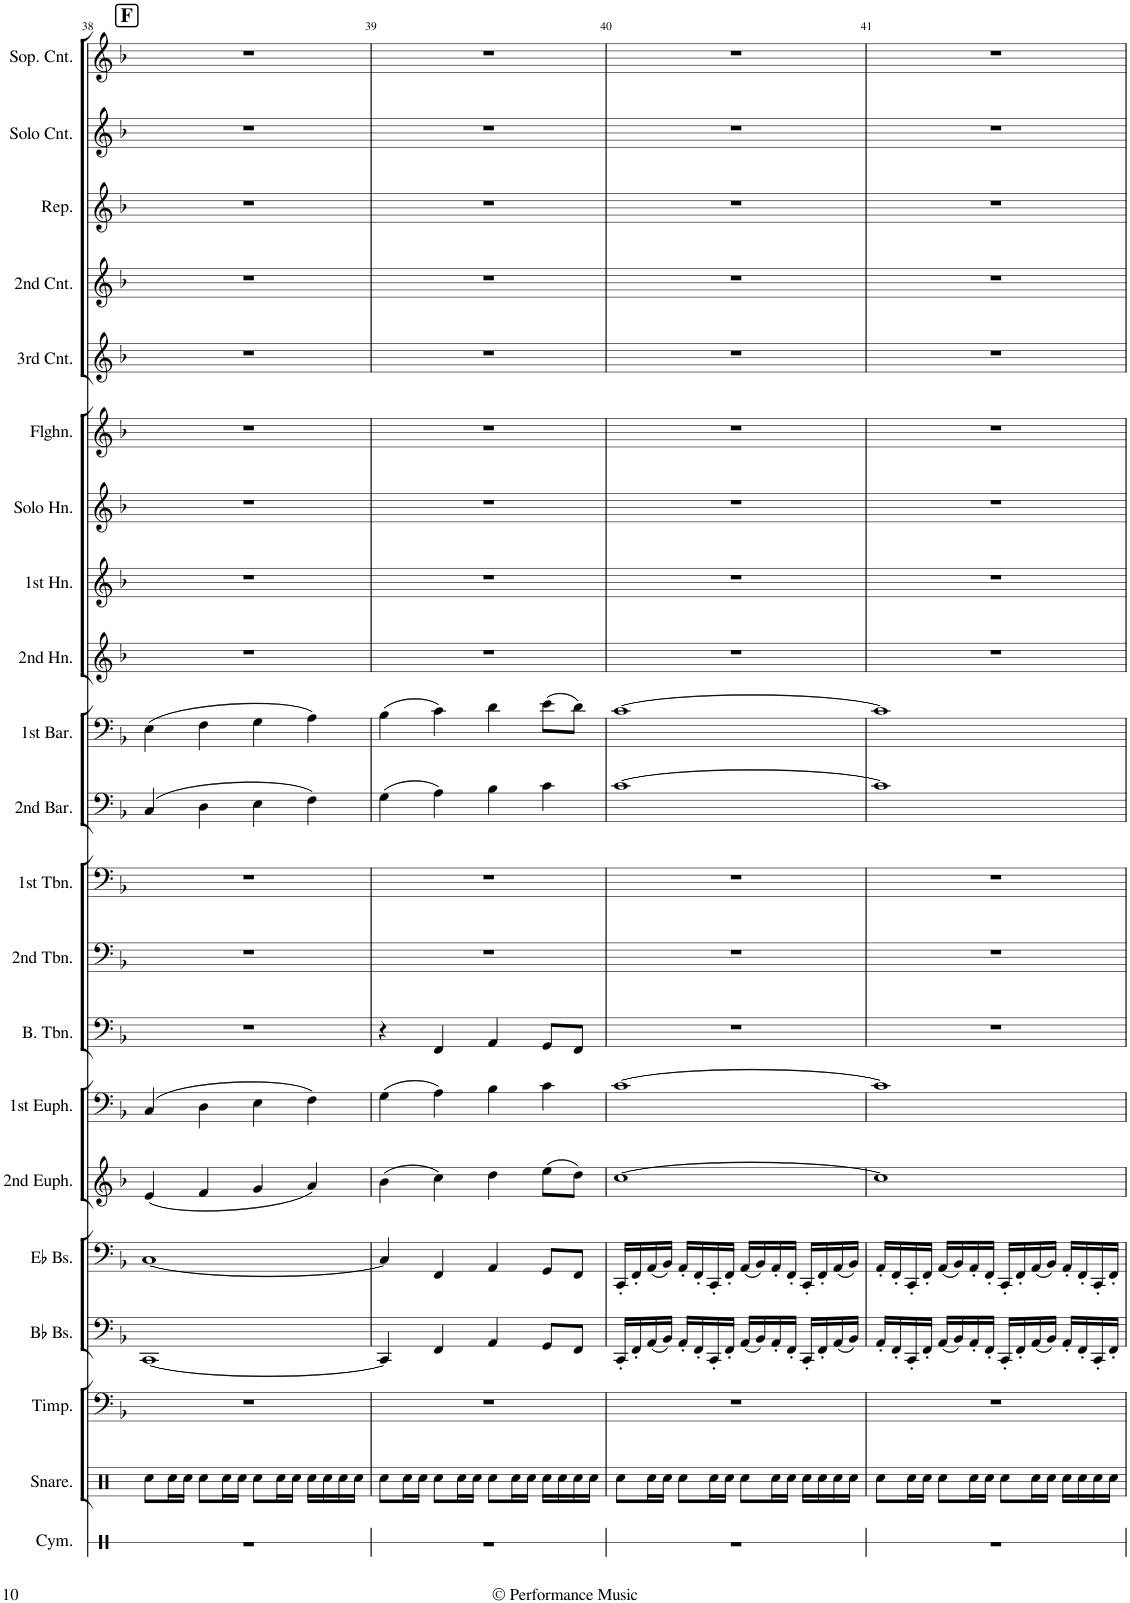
**kern	**kern	**kern	**kern	**kern	**kern	**kern	**kern	**kern	**kern	**kern	**kern	**kern	**kern	**kern	**kern	**kern	**kern	**kern	**kern	**kern
*part21	*part20	*part19	*part18	*part17	*part16	*part15	*part14	*part13	*part12	*part11	*part10	*part9	*part8	*part7	*part6	*part5	*part4	*part3	*part2	*part1
*staff21	*staff20	*staff19	*staff18	*staff17	*staff16	*staff15	*staff14	*staff13	*staff12	*staff11	*staff10	*staff9	*staff8	*staff7	*staff6	*staff5	*staff4	*staff3	*staff2	*staff1
*I"Cymbal	*I"Snare Drum	*I"Timpani	*I"Bb Bass	*I"Eb Bass	*I"2nd Euphonium	*I"1st Euphonium	*I"Bass Trombone	*I"2nd Trombone	*I"1st Trombone	*I"2nd Baritone	*I"1st Baritone	*I"2nd Horn	*I"1st Horn	*I"Solo Horn	*I"Flugelhorn	*I"3rd Cornet	*I"2nd Cornet	*I"Repiano	*I"Solo Cornet	*I"Soprano Cornet
*I'Cym.	*I'Snare.	*I'Timp.	*I'Bb Bs.	*I'Eb Bs.	*I'2nd Euph.	*I'1st Euph.	*I'B. Tbn.	*I'2nd Tbn.	*I'1st Tbn.	*I'2nd Bar.	*I'1st Bar.	*I'2nd Hn.	*I'1st Hn.	*I'Solo Hn.	*I'Flghn.	*I'3rd Cnt.	*I'2nd Cnt.	*I'Rep.	*I'Solo Cnt.	*I'Sop. Cnt.
!!LO:PB:g=z
*clefX	*clefX	*clefF4	*clefF4	*clefF4	*clefG2	*clefF4	*clefF4	*clefF4	*clefF4	*clefF4	*clefF4	*clefG2	*clefG2	*clefG2	*clefG2	*clefG2	*clefG2	*clefG2	*clefG2	*clefG2
*	*	*	*	*	*	*	*	*	*	*ITrd4c7	*ITrd4c7	*ITrd4c7	*ITrd4c7	*ITrd4c7	*ITrd1c2	*ITrd1c2	*ITrd1c2	*ITrd1c2	*ITrd1c2	*ITrd1c2
*k[]	*k[]	*k[b-]	*k[b-]	*k[b-]	*k[b-]	*k[b-]	*k[b-]	*k[b-]	*k[b-]	*k[b-]	*k[b-]	*k[b-]	*k[b-]	*k[b-]	*k[b-]	*k[b-]	*k[b-]	*k[b-]	*k[b-]	*k[b-]
*M4/4	*M4/4	*M4/4	*M4/4	*M4/4	*M4/4	*M4/4	*M4/4	*M4/4	*M4/4	*M4/4	*M4/4	*M4/4	*M4/4	*M4/4	*M4/4	*M4/4	*M4/4	*M4/4	*M4/4	*M4/4
!!LO:REH:place=s1:a:B:cj:fs=14:t=F
=38	=38	=38	=38	=38	=38	=38	=38	=38	=38	=38	=38	=38	=38	=38	=38	=38	=38	=38	=38	=38
1r	8Rcc\L	1r	[1CC	[1C	(4e/	(4C/	1r	1r	1r	(4C/	(4E\	1r	1r	1r	1r	1r	1r	1r	1r	1r
.	16Rcc\L	.	.	.	.	.	.	.	.	.	.	.	.	.	.	.	.	.	.	.
.	16Rcc\JJ	.	.	.	.	.	.	.	.	.	.	.	.	.	.	.	.	.	.	.
.	8Rcc\L	.	.	.	4f/	4D\	.	.	.	4D\	4F\	.	.	.	.	.	.	.	.	.
.	16Rcc\L	.	.	.	.	.	.	.	.	.	.	.	.	.	.	.	.	.	.	.
.	16Rcc\JJ	.	.	.	.	.	.	.	.	.	.	.	.	.	.	.	.	.	.	.
.	8Rcc\L	.	.	.	4g/	4E\	.	.	.	4E\	4G\	.	.	.	.	.	.	.	.	.
.	16Rcc\L	.	.	.	.	.	.	.	.	.	.	.	.	.	.	.	.	.	.	.
.	16Rcc\JJ	.	.	.	.	.	.	.	.	.	.	.	.	.	.	.	.	.	.	.
.	16Rcc\LL	.	.	.	4a/)	4F\)	.	.	.	4F\)	4A\)	.	.	.	.	.	.	.	.	.
.	16Rcc\	.	.	.	.	.	.	.	.	.	.	.	.	.	.	.	.	.	.	.
.	16Rcc\	.	.	.	.	.	.	.	.	.	.	.	.	.	.	.	.	.	.	.
.	16Rcc\JJ	.	.	.	.	.	.	.	.	.	.	.	.	.	.	.	.	.	.	.
=39	=39	=39	=39	=39	=39	=39	=39	=39	=39	=39	=39	=39	=39	=39	=39	=39	=39	=39	=39	=39
1r	8Rcc\L	1r	4CC/]	4C/]	(4b-\	(4G\	4r	1r	1r	(4G\	(4B-\	1r	1r	1r	1r	1r	1r	1r	1r	1r
.	16Rcc\L	.	.	.	.	.	.	.	.	.	.	.	.	.	.	.	.	.	.	.
.	16Rcc\JJ	.	.	.	.	.	.	.	.	.	.	.	.	.	.	.	.	.	.	.
.	8Rcc\L	.	4FF/	4FF/	4cc\)	4A\)	4FF/	.	.	4A\)	4c\)	.	.	.	.	.	.	.	.	.
.	16Rcc\L	.	.	.	.	.	.	.	.	.	.	.	.	.	.	.	.	.	.	.
.	16Rcc\JJ	.	.	.	.	.	.	.	.	.	.	.	.	.	.	.	.	.	.	.
.	8Rcc\L	.	4AA/	4AA/	4dd\	4B-\	4AA/	.	.	4B-\	4d\	.	.	.	.	.	.	.	.	.
.	16Rcc\L	.	.	.	.	.	.	.	.	.	.	.	.	.	.	.	.	.	.	.
.	16Rcc\JJ	.	.	.	.	.	.	.	.	.	.	.	.	.	.	.	.	.	.	.
.	16Rcc\LL	.	8GG/L	8GG/L	(8ee\L	4c\	8GG/L	.	.	4c\	(8e\L	.	.	.	.	.	.	.	.	.
.	16Rcc\	.	.	.	.	.	.	.	.	.	.	.	.	.	.	.	.	.	.	.
.	16Rcc\	.	8FF/J	8FF/J	8dd\J)	.	8FF/J	.	.	.	8d\J)	.	.	.	.	.	.	.	.	.
.	16Rcc\JJ	.	.	.	.	.	.	.	.	.	.	.	.	.	.	.	.	.	.	.
=40	=40	=40	=40	=40	=40	=40	=40	=40	=40	=40	=40	=40	=40	=40	=40	=40	=40	=40	=40	=40
1r	8Rcc\L	1r	16CC'/LL	16CC'/LL	[1cc	[1c	1r	1r	1r	[1c	[1c	1r	1r	1r	1r	1r	1r	1r	1r	1r
.	.	.	16FF'/	16FF'/	.	.	.	.	.	.	.	.	.	.	.	.	.	.	.	.
.	16Rcc\L	.	(16AA/	(16AA/	.	.	.	.	.	.	.	.	.	.	.	.	.	.	.	.
.	16Rcc\JJ	.	16BB-/JJ)	16BB-/JJ)	.	.	.	.	.	.	.	.	.	.	.	.	.	.	.	.
.	8Rcc\L	.	16AA'/LL	16AA'/LL	.	.	.	.	.	.	.	.	.	.	.	.	.	.	.	.
.	.	.	16FF'/	16FF'/	.	.	.	.	.	.	.	.	.	.	.	.	.	.	.	.
.	16Rcc\L	.	16CC'/	16CC'/	.	.	.	.	.	.	.	.	.	.	.	.	.	.	.	.
.	16Rcc\JJ	.	16FF'/JJ	16FF'/JJ	.	.	.	.	.	.	.	.	.	.	.	.	.	.	.	.
.	8Rcc\L	.	(16AA/LL	(16AA/LL	.	.	.	.	.	.	.	.	.	.	.	.	.	.	.	.
.	.	.	16BB-/)	16BB-/)	.	.	.	.	.	.	.	.	.	.	.	.	.	.	.	.
.	16Rcc\L	.	16AA'/	16AA'/	.	.	.	.	.	.	.	.	.	.	.	.	.	.	.	.
.	16Rcc\JJ	.	16FF'/JJ	16FF'/JJ	.	.	.	.	.	.	.	.	.	.	.	.	.	.	.	.
.	16Rcc\LL	.	16CC'/LL	16CC'/LL	.	.	.	.	.	.	.	.	.	.	.	.	.	.	.	.
.	16Rcc\	.	16FF'/	16FF'/	.	.	.	.	.	.	.	.	.	.	.	.	.	.	.	.
.	16Rcc\	.	(16AA/	(16AA/	.	.	.	.	.	.	.	.	.	.	.	.	.	.	.	.
.	16Rcc\JJ	.	16BB-/JJ)	16BB-/JJ)	.	.	.	.	.	.	.	.	.	.	.	.	.	.	.	.
=41	=41	=41	=41	=41	=41	=41	=41	=41	=41	=41	=41	=41	=41	=41	=41	=41	=41	=41	=41	=41
1r	8Rcc\L	1r	16AA'/LL	16AA'/LL	1cc]	1c]	1r	1r	1r	1c]	1c]	1r	1r	1r	1r	1r	1r	1r	1r	1r
.	.	.	16FF'/	16FF'/	.	.	.	.	.	.	.	.	.	.	.	.	.	.	.	.
.	16Rcc\L	.	16CC'/	16CC'/	.	.	.	.	.	.	.	.	.	.	.	.	.	.	.	.
.	16Rcc\JJ	.	16FF'/JJ	16FF'/JJ	.	.	.	.	.	.	.	.	.	.	.	.	.	.	.	.
.	8Rcc\L	.	(16AA/LL	(16AA/LL	.	.	.	.	.	.	.	.	.	.	.	.	.	.	.	.
.	.	.	16BB-/)	16BB-/)	.	.	.	.	.	.	.	.	.	.	.	.	.	.	.	.
.	16Rcc\L	.	16AA'/	16AA'/	.	.	.	.	.	.	.	.	.	.	.	.	.	.	.	.
.	16Rcc\JJ	.	16FF'/JJ	16FF'/JJ	.	.	.	.	.	.	.	.	.	.	.	.	.	.	.	.
.	8Rcc\L	.	16CC'/LL	16CC'/LL	.	.	.	.	.	.	.	.	.	.	.	.	.	.	.	.
.	.	.	16FF'/	16FF'/	.	.	.	.	.	.	.	.	.	.	.	.	.	.	.	.
.	16Rcc\L	.	(16AA/	(16AA/	.	.	.	.	.	.	.	.	.	.	.	.	.	.	.	.
.	16Rcc\JJ	.	16BB-/JJ)	16BB-/JJ)	.	.	.	.	.	.	.	.	.	.	.	.	.	.	.	.
.	16Rcc\LL	.	16AA'/LL	16AA'/LL	.	.	.	.	.	.	.	.	.	.	.	.	.	.	.	.
.	16Rcc\	.	16FF'/	16FF'/	.	.	.	.	.	.	.	.	.	.	.	.	.	.	.	.
.	16Rcc\	.	16CC'/	16CC'/	.	.	.	.	.	.	.	.	.	.	.	.	.	.	.	.
.	16Rcc\JJ	.	16FF'/JJ	16FF'/JJ	.	.	.	.	.	.	.	.	.	.	.	.	.	.	.	.
=	=	=	=	=	=	=	=	=	=	=	=	=	=	=	=	=	=	=	=	=
*-	*-	*-	*-	*-	*-	*-	*-	*-	*-	*-	*-	*-	*-	*-	*-	*-	*-	*-	*-	*-
